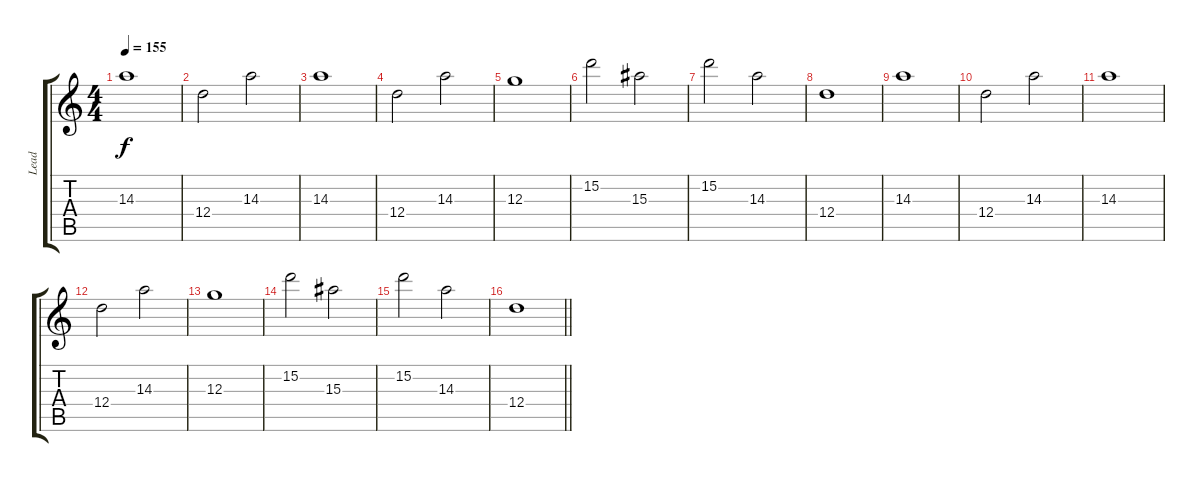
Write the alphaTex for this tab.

\track ("Lead" "Lead") {instrument distortionguitar}
\staff {score tabs}
\tuning (E4 B3 G3 D3 A2 E2) {hide}
\ts (4 4)
\tempo 155
\clef g2
\ks c
14.3.1{dy f} |
12.4.2 14.3.2 |
14.3.1 |
12.4.2 14.3.2 |
12.3.1 |
15.2.2 15.3.2 |
15.2.2 14.3.2 |
12.4.1 |
14.3.1 |
12.4.2 14.3.2 |
14.3.1 |
12.4.2 14.3.2 |
12.3.1 |
15.2.2 15.3.2 |
15.2.2 14.3.2 |
\barLineRight lightlight
12.4.1
